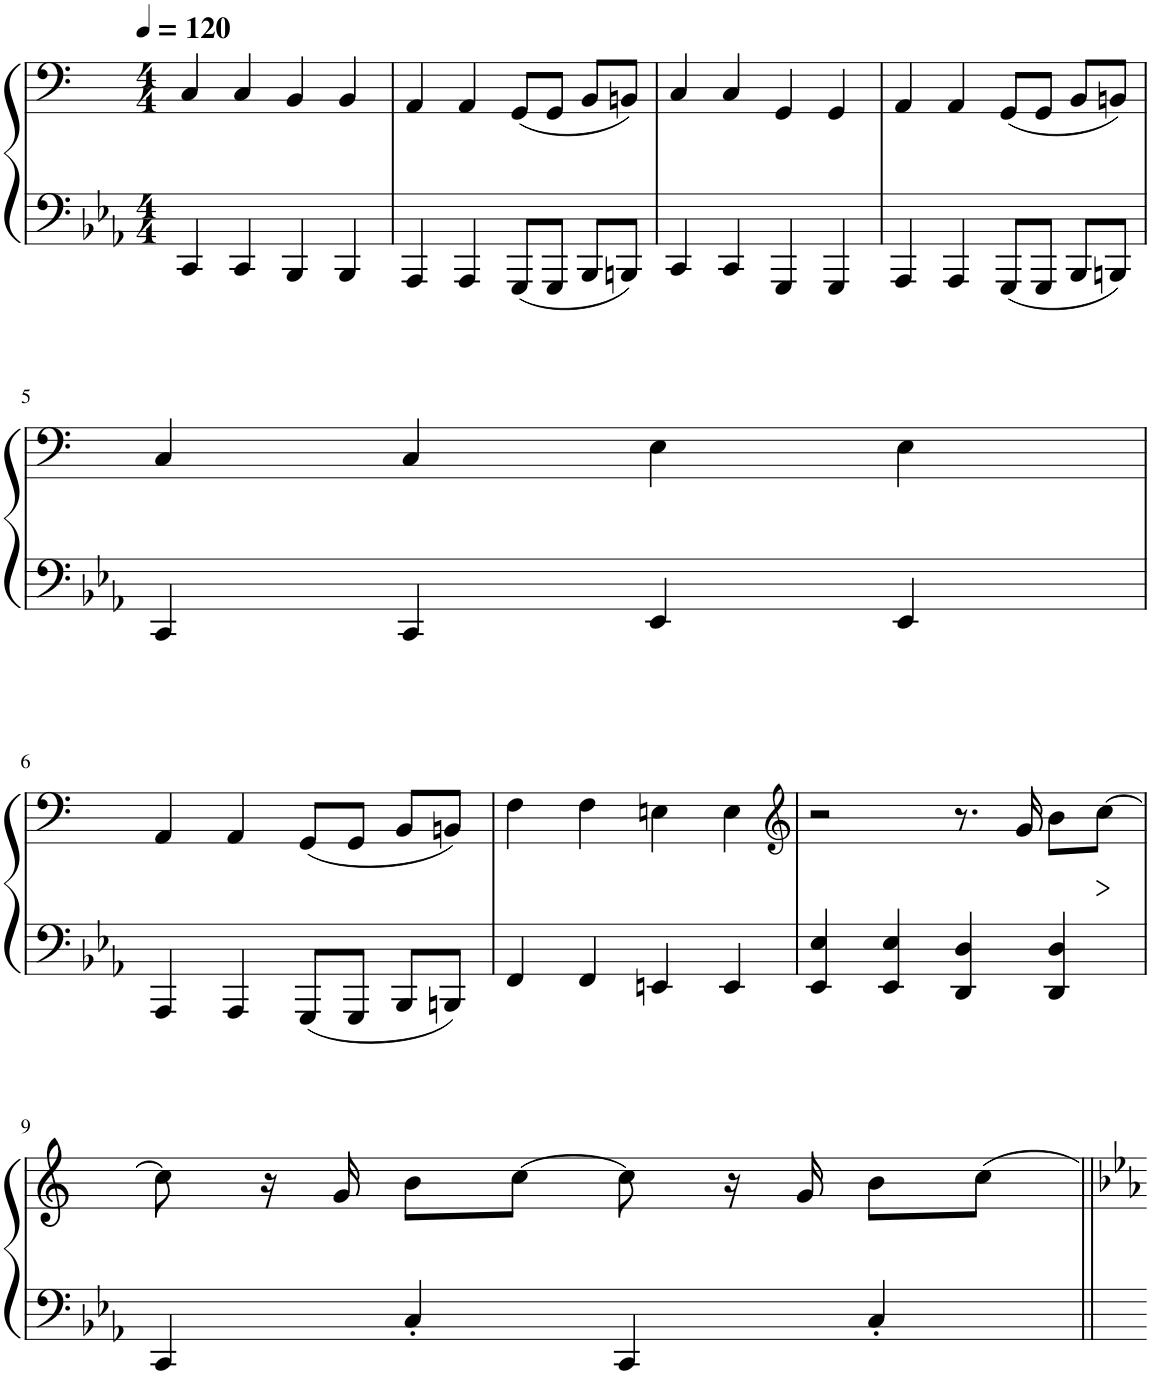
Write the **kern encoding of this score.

**kern	**kern
*part1	*part1
*staff2	*staff1
*I"Piano	*
*I'Pno	*
*clefF4	*clefF4
*k[b-e-a-]	*
*M4/4	*M4/4
*MM120	*MM120
=1	=1
4CC/	4C/
4CC/	4C/
4BBB-/	4BB/
4BBB-/	4BB/
=2	=2
4AAA-/	4AA/
4AAA-/	4AA/
8GGG/L	(<8GG/L
8GGG/J	8GG/J
8BBB-/L	8BB/L
8BBBn/J	8BBn/J)
=3	=3
4CC/	4C/
4CC/	4C/
4GGG/	4GG/
4GGG/	4GG/
=4	=4
4AAA-/	4AA/
4AAA-/	4AA/
8GGG/L	(<8GG/L
8GGG/J	8GG/J
8BBB-/L	8BB/L
8BBBn/J	8BBn/J)
!!LO:LB:g=z
=5	=5
4CC/	4C/
4CC/	4C/
4EE-/	4E\
4EE-/	4E\
!!LO:LB:g=z
=6	=6
4AAA-/	4AA/
4AAA-/	4AA/
8GGG/L	(<8GG/L
8GGG/J	8GG/J
8BBB-/L	8BB/L
8BBBn/J	8BBn/J)
=7	=7
4FF/	4F\
4FF/	4F\
4EEn/	4En\
4EE/	4E\
=8	=8
*	*clefG2
4EE-/ 4E-/	2r
4EE-/ 4E-/	.
4DD/ 4D/	8.r
.	16g/
4DD/ 4D/	8b\L
.	[>8cc\J
!!LO:LB:g=z
=9	=9
4CC/	8cc\]
.	16r
.	16g/
4C'/	8b\L
.	[>8cc\J
4CC/	8cc\]
.	16r
.	16g/
4C'/	8b\L
.	8cc\J
=||	=||
*-	*-
